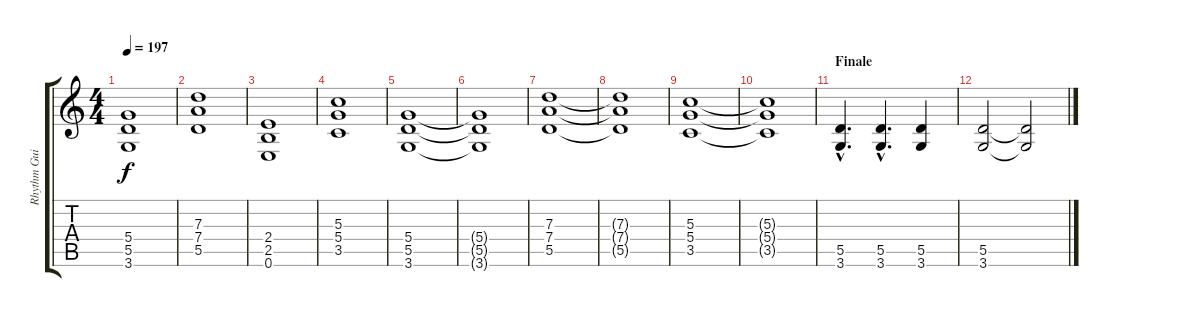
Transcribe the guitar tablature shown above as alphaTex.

\track ("Rhythm Guitar 1" "Rhythm Gui") {instrument overdrivenguitar}
\staff {score tabs}
\tuning (E4 B3 G3 D3 A2 E2) {hide}
\ts (4 4)
\tempo 197
\clef g2
\ks c
(5.4 5.5 3.6).1{dy f} |
(7.3 7.4 5.5).1 |
(2.4 2.5 0.6).1 |
(5.3 5.4 3.5).1 |
(5.4 5.5 3.6).1 |
(5.4{t} 5.5{t} 3.6{t}).1 |
(7.3 7.4 5.5).1 |
(7.3{t} 7.4{t} 5.5{t}).1 |
(5.3 5.4 3.5).1 |
(5.3{t} 5.4{t} 3.5{t}).1 |
\section ("" "Finale")
(5.5{hac} 3.6{hac}).4{d} (5.5{hac} 3.6{hac}).4{d} (5.5 3.6).4 |
(5.5 3.6).2 (5.5{t} 3.6{t}).2{volume 0}
